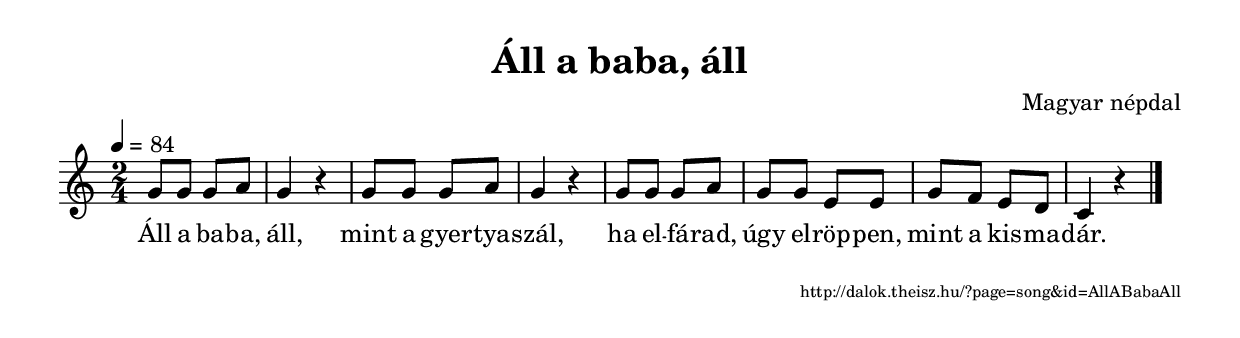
\version "2.10.33"


\header {
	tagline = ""	title = "Áll a baba, áll"
	composer = "Magyar népdal"
}

VoiceA = { \key c \major \override Staff.TimeSignature #'style = #'()  \time 2/4 \tempo 4=84
	\relative f' { g8 g g a g4 r g8 g g a g4 r
g8 g g a g g e e g f e d c4 r \bar "|."
	}
}
SplitLyricsA = \lyricmode { 
Áll a ba -- ba, áll, mint a gyer -- tya -- szál,
ha el -- fá -- rad, úgy el -- röp -- pen, mint a kis -- ma -- dár.
}
\score {
	<<
		\context Voice = songStaff { \VoiceA }
		\lyricsto "songStaff" \new Lyrics \SplitLyricsA
	>>
	\layout {
		indent = #0
	}
}

\score {
	<<
		\context Voice = songStaff { \VoiceA }
	>>
	\midi {
	}
}

\markup { \fill-line { \hspace #1 \super http://dalok.theisz.hu/?page=song&id=AllABabaAll } }

\paper {
}
